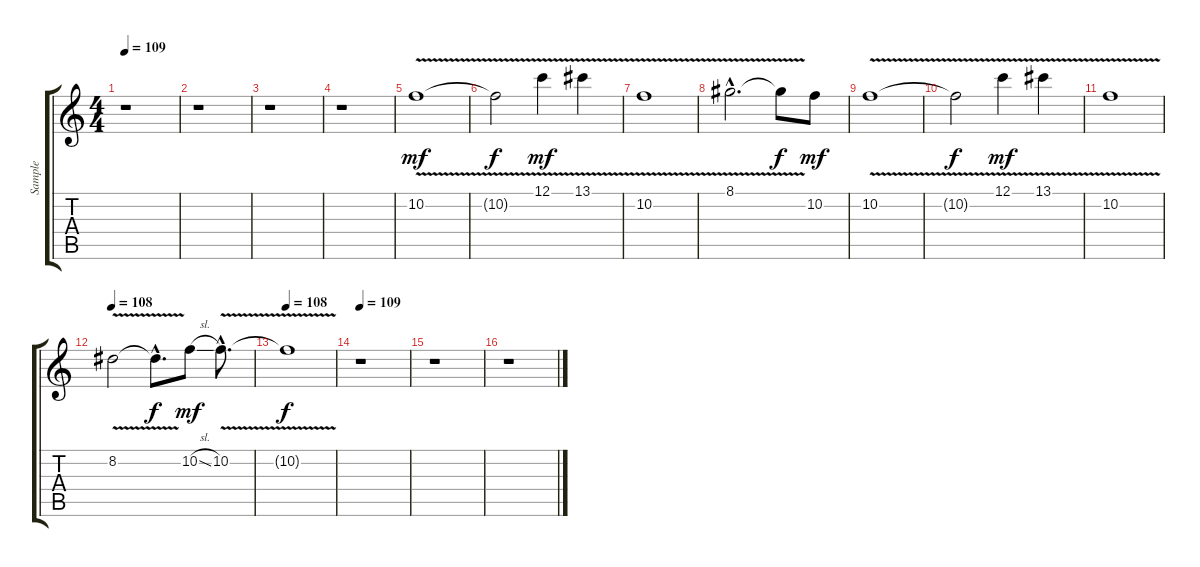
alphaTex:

\track ("Sample" "Sample") {instrument lead6voice}
\staff {score tabs}
\tuning (C5 G4 Eb3 Bb2 F2 C2) {hide}
\ts (4 4)
\tempo 109
\clef g2
\ks c
r.1{dy mp} |
r.1 |
r.1 |
r.1 |
10.2{v}.1{dy mf volume 14 balance 8 instrument lead6voice} |
10.2{t}.2{dy f} 12.1{v}.4{dy mf} 13.1{v}.4 |
10.2{v}.1 |
8.1{v hac}.2{d} 8.1{t}.8{dy f} 10.2.8{dy mf} |
10.2{v}.1 |
10.2{t}.2{dy f} 12.1{v}.4{dy mf} 13.1{v}.4 |
10.2{v}.1 |
\tempo 108
8.2{v}.2 8.2{hac t}.8{d dy f} 10.2{sl}.8{dy mf volume 0} 10.2{v hac}.8{d} |
\tempo 108
10.2{t}.1{dy f} |
\tempo 109
r.1 |
r.1 |
r.1
